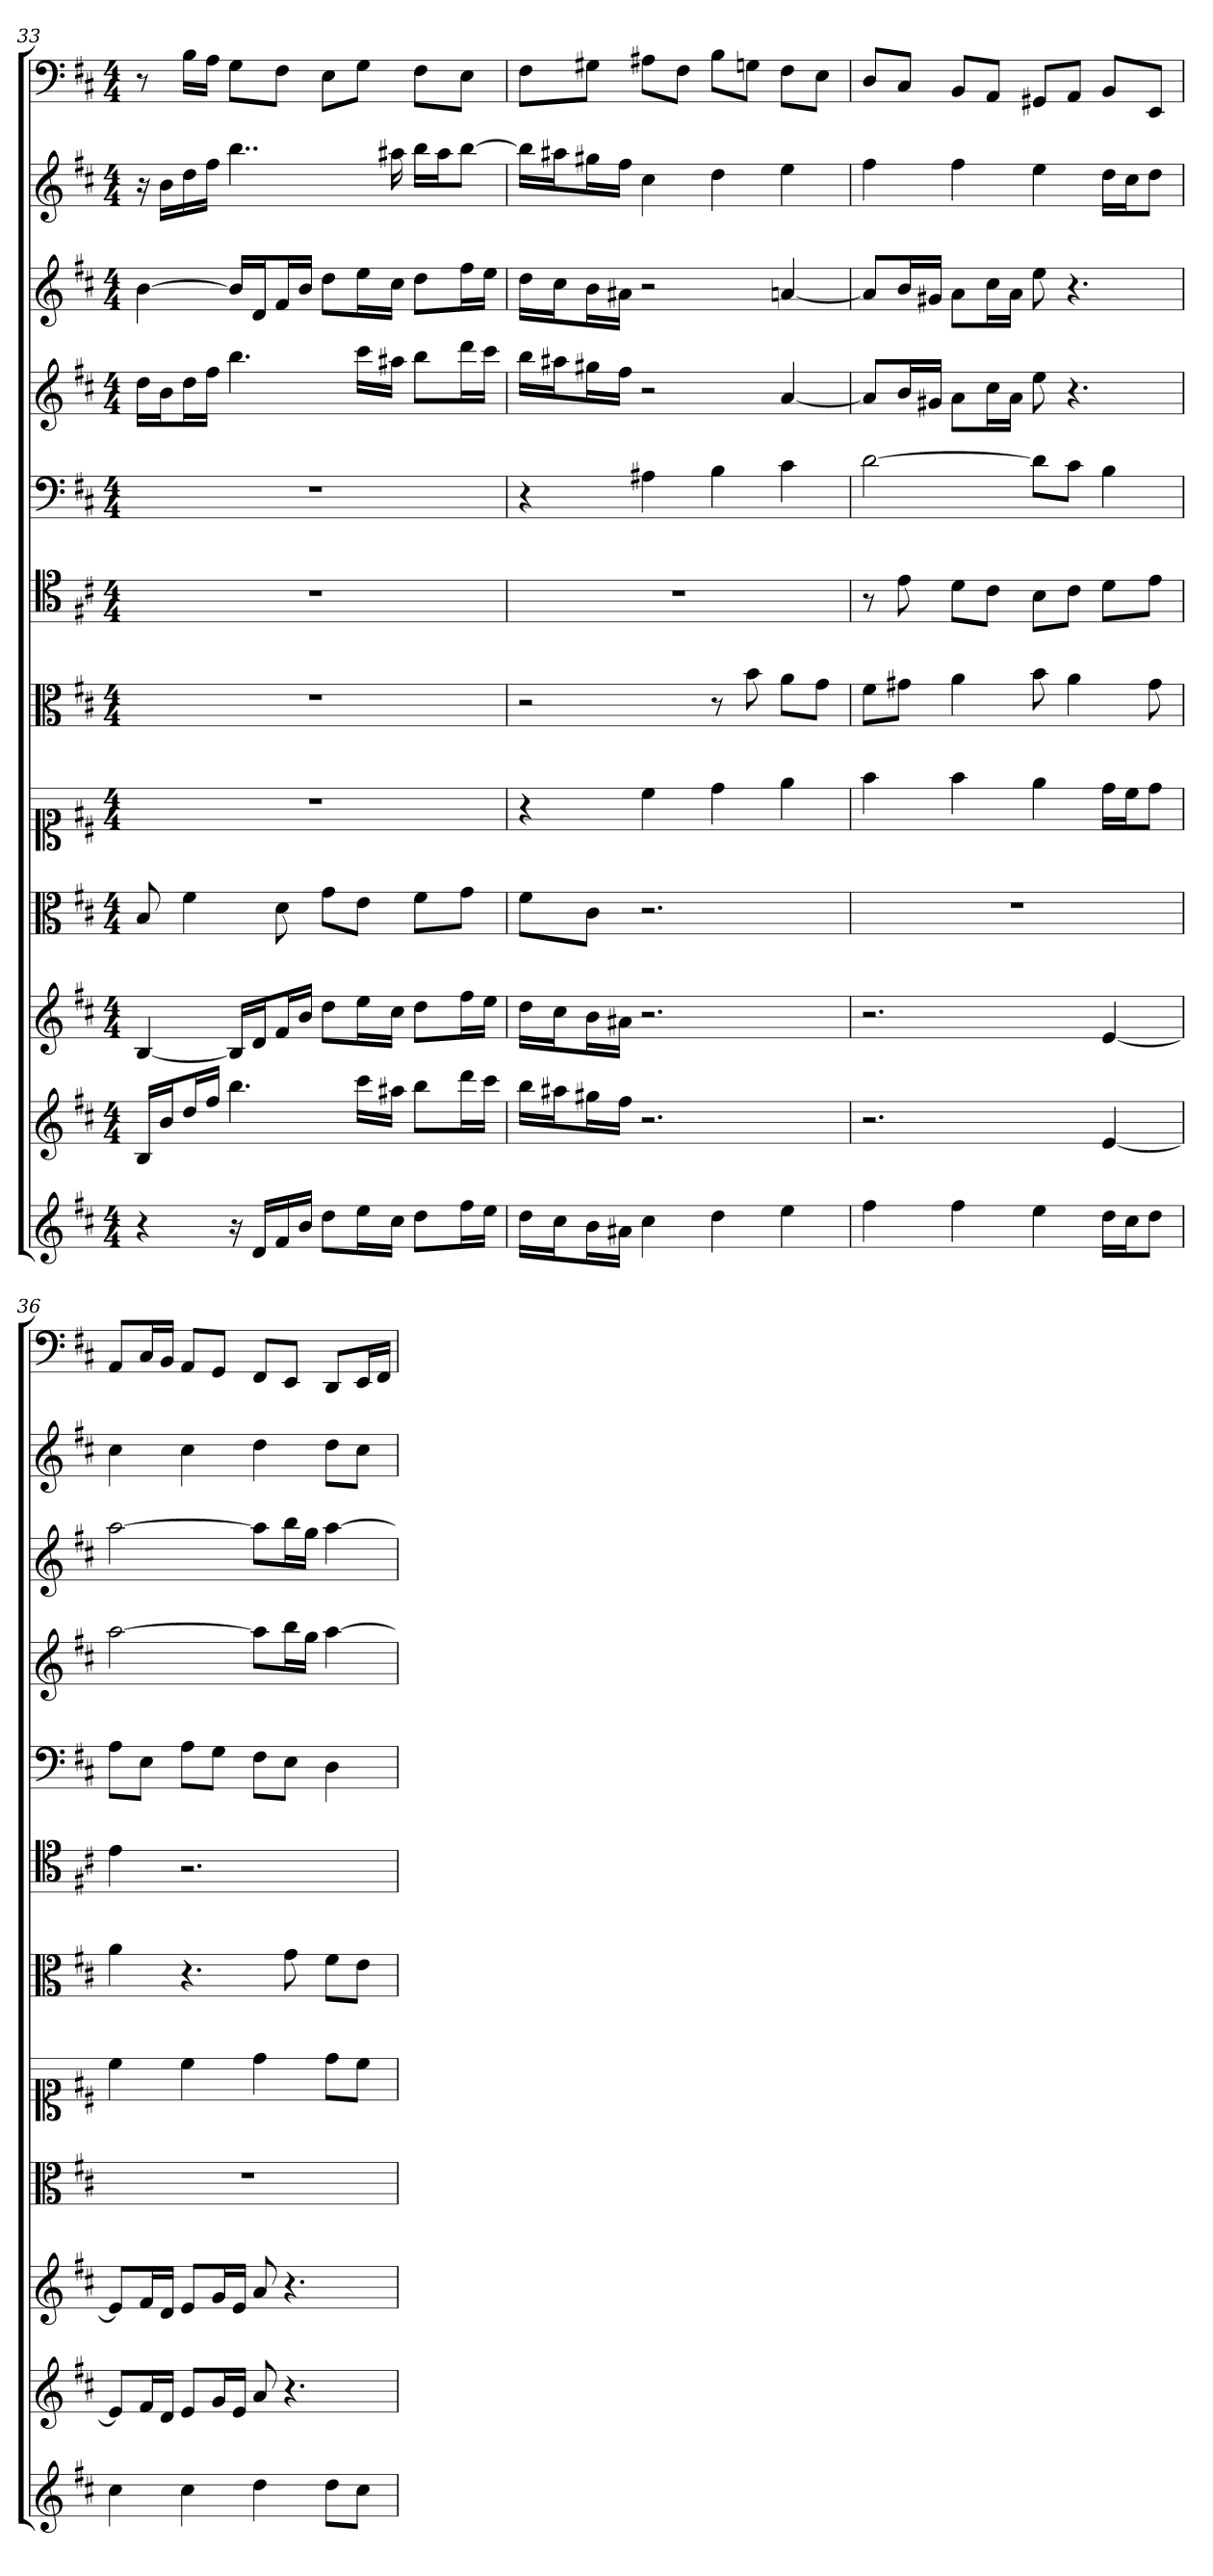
**kern	**kern	**kern	**kern	**kern	**kern	**kern	**kern	**kern	**kern	**kern	**kern
*part12	*part11	*part10	*part9	*part8	*part7	*part6	*part5	*part4	*part3	*part2	*part1
*staff12	*staff11	*staff10	*staff9	*staff8	*staff7	*staff6	*staff5	*staff4	*staff3	*staff2	*staff1
*	*	*	*clefC3	*clefC1	*clefC3	*clefC4	*clefF4	*	*	*	*clefF4
*k[f#c#]	*k[f#c#]	*k[f#c#]	*k[f#c#]	*k[f#c#]	*k[f#c#]	*k[f#c#]	*k[f#c#]	*k[f#c#]	*k[f#c#]	*k[f#c#]	*k[f#c#]
*b:	*b:	*b:	*b:	*b:	*b:	*b:	*b:	*b:	*b:	*b:	*b:
*M4/4	*M4/4	*M4/4	*M4/4	*M4/4	*M4/4	*M4/4	*M4/4	*M4/4	*M4/4	*M4/4	*M4/4
=33	=33	=33	=33	=33	=33	=33	=33	=33	=33	=33	=33
4r	16BLL	[4B	8B	1r	1r	1r	1r	16ddLL	[4b	16r	8r
.	16bJ	.	.	.	.	.	.	16bJ	.	16bLL	.
.	16ddL	.	4f#	.	.	.	.	16ddL	.	16dd	16B\LL
.	16ff#JJ	.	.	.	.	.	.	16ff#JJ	.	16ff#JJ	16A\JJ
16r	4.bb	16BLL]	.	.	.	.	.	4.bb	16bLL]	4..bb	8G\L
16dLL	.	16dJ	.	.	.	.	.	.	16dJ	.	.
16f#	.	16f#L	8d	.	.	.	.	.	16f#L	.	8F#\J
16bJJ	.	16bJJ	.	.	.	.	.	.	16bJJ	.	.
8ddL	.	8ddL	8g\L	.	.	.	.	.	8ddL	.	8E\L
16eeL	16ccc#LL	16eeL	8e\J	.	.	.	.	16ccc#LL	16eeL	.	8G\J
16cc#JJ	16aa#XJJ	16cc#JJ	.	.	.	.	.	16aa#XJJ	16cc#JJ	16aa#X	.
8ddL	8bbL	8ddL	8f#\L	.	.	.	.	8bbL	8ddL	16bbLL	8F#\L
.	.	.	.	.	.	.	.	.	.	16aa#J	.
16ff#L	16dddL	16ff#L	8g\J	.	.	.	.	16dddL	16ff#L	[8bbJ	8E\J
16eeJJ	16ccc#JJ	16eeJJ	.	.	.	.	.	16ccc#JJ	16eeJJ	.	.
=34	=34	=34	=34	=34	=34	=34	=34	=34	=34	=34	=34
16ddLL	16bbLL	16ddLL	8f#\L	4r	2r	1r	4r	16bbLL	16ddLL	16bbLL]	8F#\L
16cc#J	16aa#XJ	16cc#J	.	.	.	.	.	16aa#XJ	16cc#J	16aa#XJ	.
16bL	16gg#XL	16bL	8c#\J	.	.	.	.	16gg#XL	16bL	16gg#XL	8G#X\J
16a#XJJ	16ff#JJ	16a#XJJ	.	.	.	.	.	16ff#JJ	16a#XJJ	16ff#JJ	.
4cc#	2.r	2.r	2.r	4cc#	.	.	4A#X	2r	2r	4cc#	8A#X\L
.	.	.	.	.	.	.	.	.	.	.	8F#\J
4dd	.	.	.	4dd	8r	.	4B	.	.	4dd	8B\L
.	.	.	.	.	8b	.	.	.	.	.	8Gn\J
4ee	.	.	.	4ee	8a\L	.	4c#	[4a	[4an	4ee	8F#\L
.	.	.	.	.	8g\J	.	.	.	.	.	8E\J
=35	=35	=35	=35	=35	=35	=35	=35	=35	=35	=35	=35
4ff#	2.r	2.r	1r	4ff#	8f#\L	8r	[2d	8aL]	8aL]	4ff#	8D/L
.	.	.	.	.	8g#X\J	8e	.	16bL	16bL	.	8C#/J
.	.	.	.	.	.	.	.	16g#XJJ	16g#XJJ	.	.
4ff#	.	.	.	4ff#	4a	8d\L	.	8aL	8aL	4ff#	8BB/L
.	.	.	.	.	.	8c#\J	.	16cc#L	16cc#L	.	8AA/J
.	.	.	.	.	.	.	.	16aJJ	16aJJ	.	.
4ee	.	.	.	4ee	8b	8B\L	8d\L]	8ee	8ee	4ee	8GG#X/L
.	.	.	.	.	4a	8c#\J	8c#\J	4.r	4.r	.	8AA/J
16ddLL	[4e	[4e	.	16dd\LL	.	8d\L	4B	.	.	16ddLL	8BB/L
16cc#J	.	.	.	16cc#\J	.	.	.	.	.	16cc#J	.
8ddJ	.	.	.	8dd\J	8g#	8e\J	.	.	.	8ddJ	8EE/J
=36	=36	=36	=36	=36	=36	=36	=36	=36	=36	=36	=36
4cc#	8eL]	8eL]	1r	4cc#	4a	4e	8A\L	[2aa	[2aa	4cc#	8AA/L
.	16f#L	16f#L	.	.	.	.	8E\J	.	.	.	16C#/L
.	16dJJ	16dJJ	.	.	.	.	.	.	.	.	16BB/JJ
4cc#	8eL	8eL	.	4cc#	4.r	2.r	8A\L	.	.	4cc#	8AA/L
.	16gL	16gL	.	.	.	.	8G\J	.	.	.	8GG/J
.	16eJJ	16eJJ	.	.	.	.	.	.	.	.	.
4dd	8a	8a	.	4dd	.	.	8F#\L	8aaL]	8aaL]	4dd	8FF#/L
.	4.r	4.r	.	.	8g	.	8E\J	16bbL	16bbL	.	8EE/J
.	.	.	.	.	.	.	.	16ggJJ	16ggJJ	.	.
8ddL	.	.	.	8dd\L	8f#\L	.	4D	[4aa	[4aa	8ddL	8DD/L
8cc#J	.	.	.	8cc#\J	8e\J	.	.	.	.	8cc#J	16EE/L
.	.	.	.	.	.	.	.	.	.	.	16FF#/JJ
=	=	=	=	=	=	=	=	=	=	=	=
*-	*-	*-	*-	*-	*-	*-	*-	*-	*-	*-	*-
